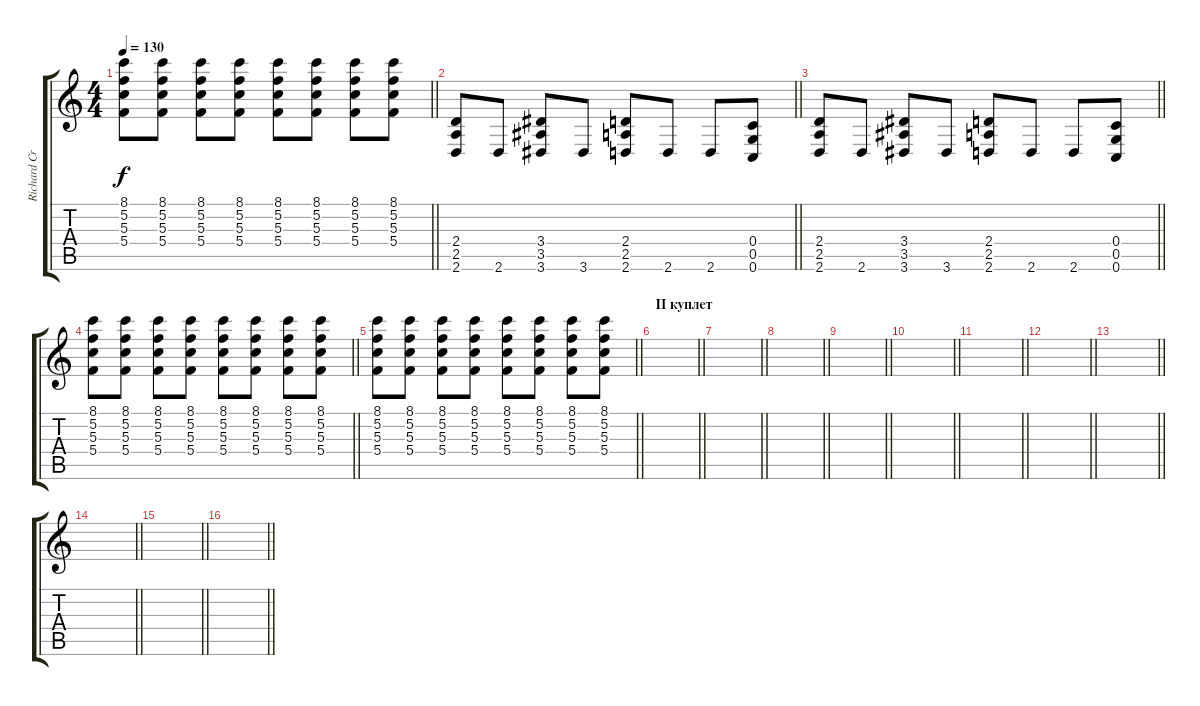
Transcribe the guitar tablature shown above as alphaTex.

\track ("Richard Cruspe-Bernstein" "Richard Cr") {instrument distortionguitar}
\staff {score tabs}
\tuning (E4 C4 G3 C3 G2 C2) {hide}
\ts (4 4)
\tempo 130
\clef g2
\barLineRight lightlight
\ks c
(8.1 5.2 5.3 5.4).8{dy f volume 8 balance 8} (8.1 5.2 5.3 5.4).8 (8.1 5.2 5.3 5.4).8 (8.1 5.2 5.3 5.4).8 (8.1 5.2 5.3 5.4).8 (8.1 5.2 5.3 5.4).8 (8.1 5.2 5.3 5.4).8 (8.1 5.2 5.3 5.4).8 |
\barLineRight lightlight
(2.4 2.5 2.6).8 2.6.8 (3.4 3.5 3.6).8 3.6.8 (2.4 2.5 2.6).8 2.6.8 2.6.8 (0.4 0.5 0.6).8 |
\barLineRight lightlight
(2.4 2.5 2.6).8 2.6.8 (3.4 3.5 3.6).8 3.6.8 (2.4 2.5 2.6).8 2.6.8 2.6.8 (0.4 0.5 0.6).8 |
\barLineRight lightlight
(8.1 5.2 5.3 5.4).8{volume 7 balance 8} (8.1 5.2 5.3 5.4).8 (8.1 5.2 5.3 5.4).8 (8.1 5.2 5.3 5.4).8 (8.1 5.2 5.3 5.4).8 (8.1 5.2 5.3 5.4).8 (8.1 5.2 5.3 5.4).8 (8.1 5.2 5.3 5.4).8 |
\barLineRight lightlight
(8.1 5.2 5.3 5.4).8{volume 8 balance 8} (8.1 5.2 5.3 5.4).8 (8.1 5.2 5.3 5.4).8 (8.1 5.2 5.3 5.4).8 (8.1 5.2 5.3 5.4).8 (8.1 5.2 5.3 5.4).8 (8.1 5.2 5.3 5.4).8 (8.1 5.2 5.3 5.4).8 |
\section ("" "II куплет")
\barLineRight lightlight
|
\barLineRight lightlight
|
\barLineRight lightlight
|
\barLineRight lightlight
|
\barLineRight lightlight
|
\barLineRight lightlight
|
\barLineRight lightlight
|
\barLineRight lightlight
|
\barLineRight lightlight
|
\barLineRight lightlight
|
\barLineRight lightlight
